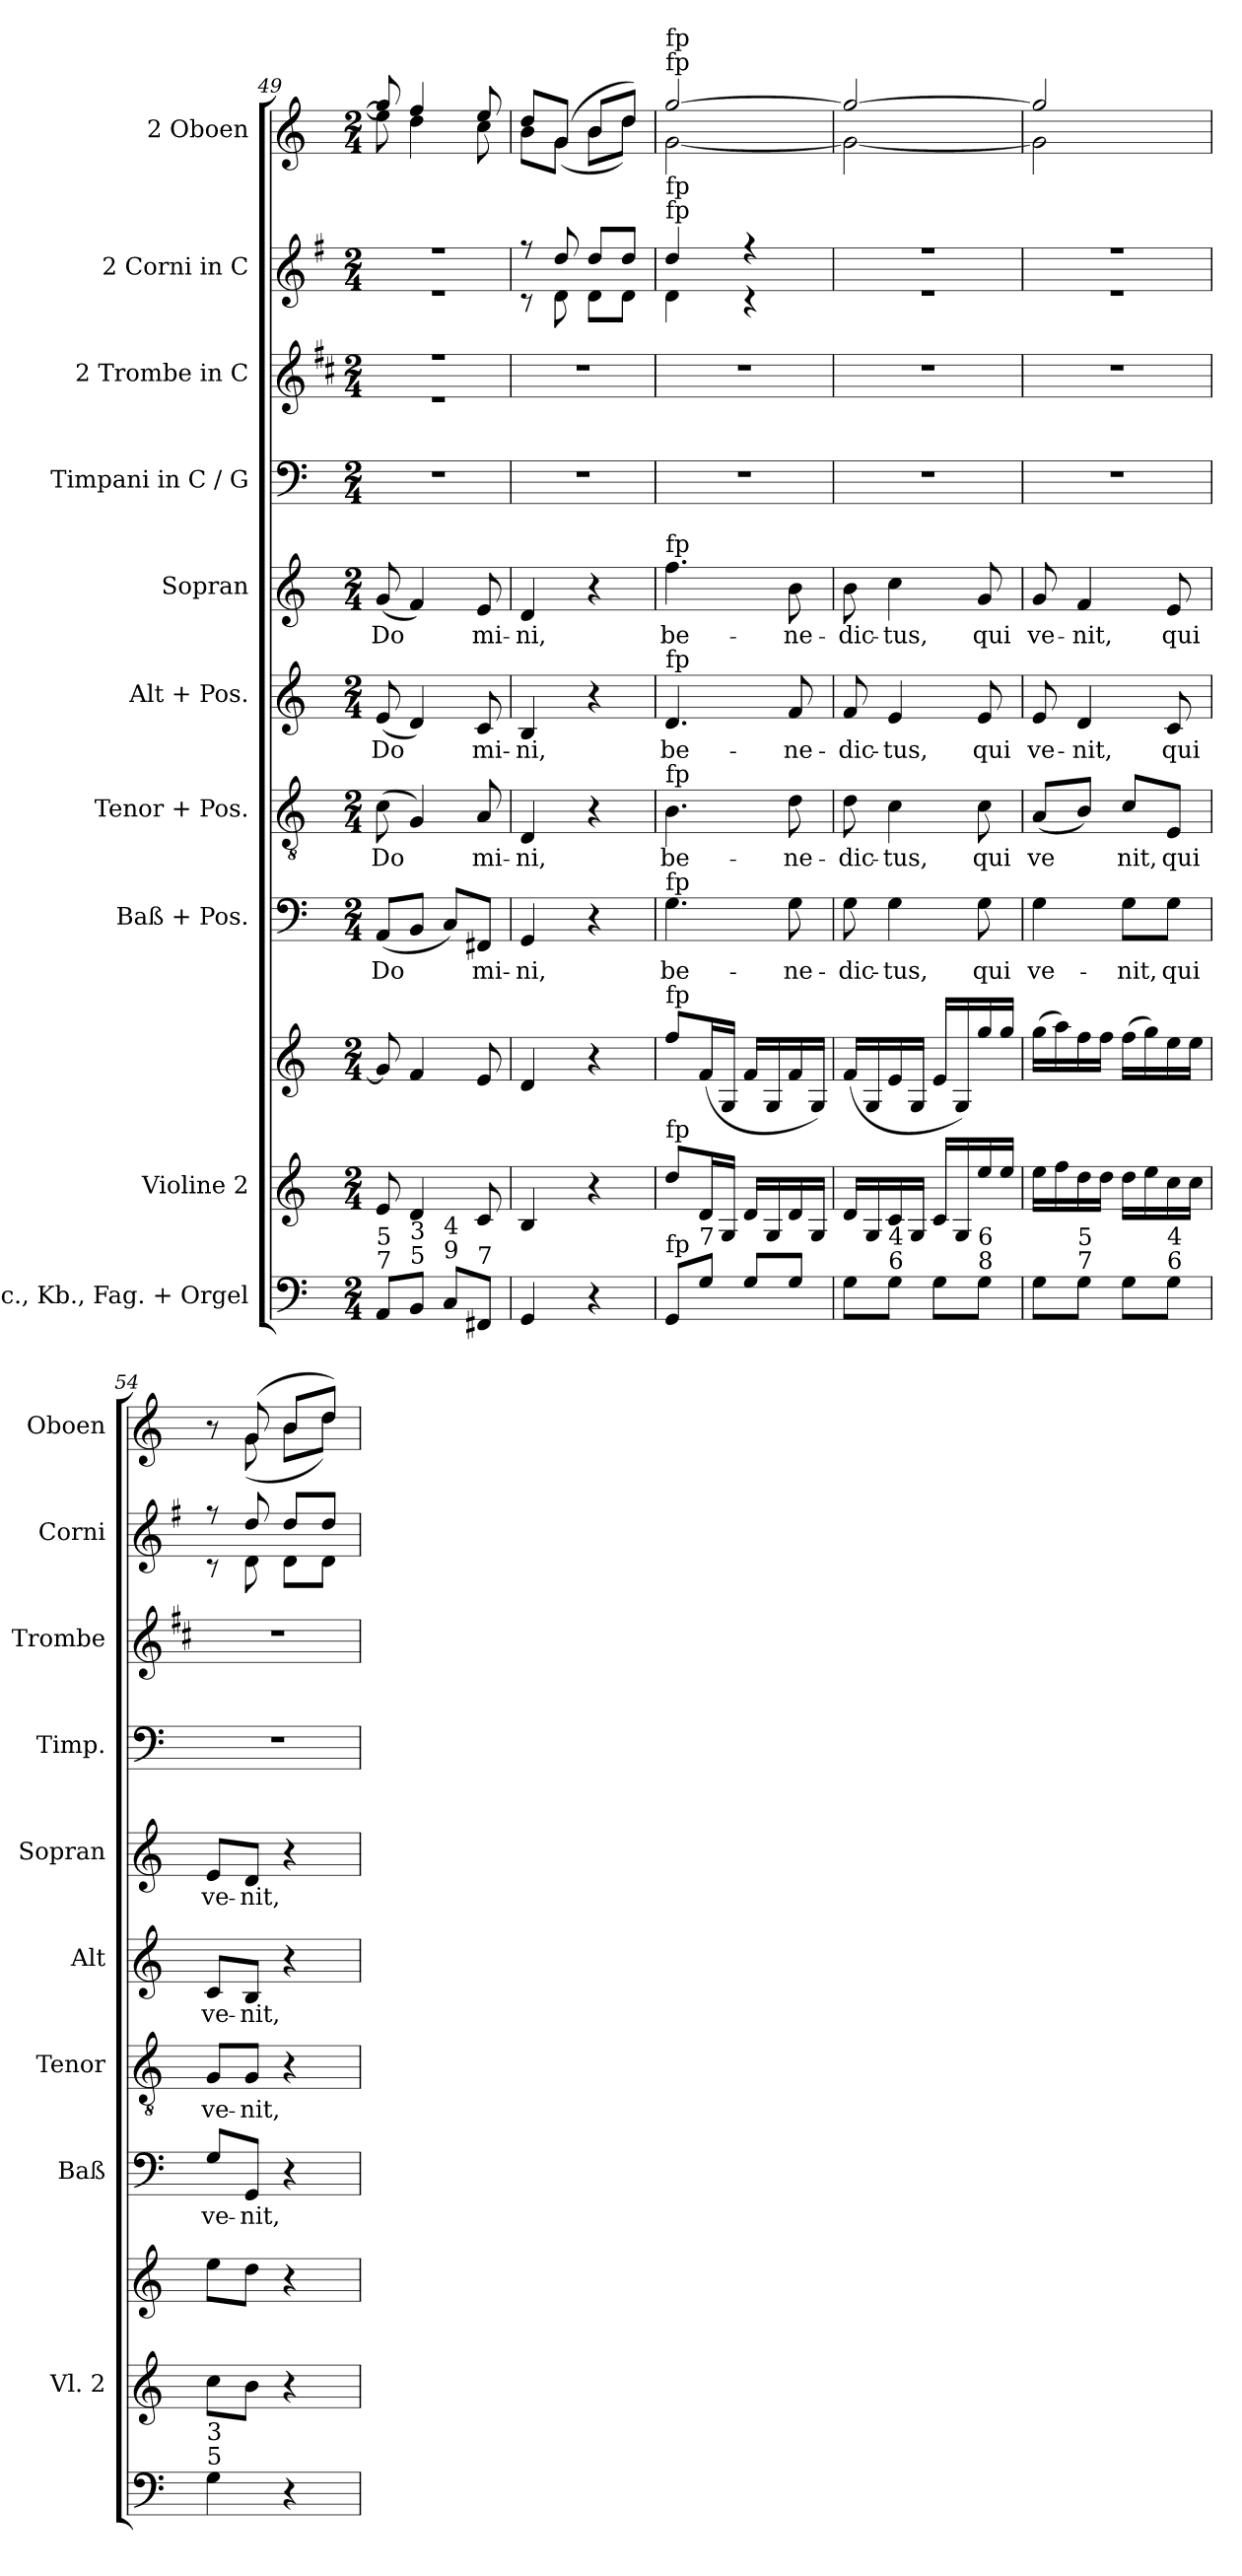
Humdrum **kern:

**kern	**kern	**kern	**kern	**text	**kern	**text	**kern	**text	**kern	**text	**kern	**kern	**kern	**kern
*part10	*part9	*part9	*part8	*part8	*part7	*part7	*part6	*part6	*part5	*part5	*part4	*part3	*part2	*part1
*staff11	*staff10	*staff9	*staff8	*staff8	*staff7	*staff7	*staff6	*staff6	*staff5	*staff5	*staff4	*staff3	*staff2	*staff1
*I"Vlc., Kb., Fag. + Orgel	*I"Violine 2	*	*I"Baß + Pos.	*	*I"Tenor + Pos.	*	*I"Alt + Pos.	*	*I"Sopran	*	*I"Timpani in C / G	*I"2 Trombe in C	*I"2 Corni in C	*I"2 Oboen
*	*I'Vl. 2	*	*I'Baß	*	*I'Tenor	*	*I'Alt	*	*I'Sopran	*	*I'Timp.	*I'Trombe	*I'Corni	*I'Oboen
*clefF4	*clefG2	*clefG2	*clefF4	*	*clefGv2	*	*clefG2	*	*clefG2	*	*clefF4	*clefG2	*clefG2	*clefG2
*	*	*	*	*	*	*	*	*	*	*	*	*ITrd1c2	*ITrd4c7	*
*k[]	*k[]	*k[]	*k[]	*	*k[]	*	*k[]	*	*k[]	*	*k[]	*k[]	*k[]	*k[]
*M2/4	*M2/4	*M2/4	*M2/4	*	*M2/4	*	*M2/4	*	*M2/4	*	*M2/4	*M2/4	*M2/4	*M2/4
=49	=49	=49	=49	=49	=49	=49	=49	=49	=49	=49	=49	=49	=49	=49
!LO:TX:a:t=7	!	!	!	!	!	!	!	!	!	!	!	!	!	!
!LO:TX:a:t=5	!	!	!	!	!	!	!	!	!	!	!	!	!	!
!	!	!	!	!LO:LY:b	!	!LO:LY:b	!	!LO:LY:b	!	!LO:LY:b	!	!	!	!
*	*	*	*	*	*	*	*	*	*	*	*	*^	*^	*^
8AA/L	8e/	8g/]	(<8AA/L	Do	(>8c\	Do	(<8e/	Do	(<8g/	Do	2r	2r	2r	2r	2r	8gg/]	8ee\]
!LO:TX:a:t=5	!	!	!	!	!	!	!	!	!	!	!	!	!	!	!	!	!
!LO:TX:a:t=3	!	!	!	!	!	!	!	!	!	!	!	!	!	!	!	!	!
8BB/J	4d/	4f/	8BB/J	.	4G/)	.	4d/)	.	4f/)	.	.	.	.	.	.	4ff/	4dd\
!LO:TX:a:t=9	!	!	!	!	!	!	!	!	!	!	!	!	!	!	!	!	!
!LO:TX:a:t=4	!	!	!	!	!	!	!	!	!	!	!	!	!	!	!	!	!
8C/L	.	.	8C/L)	.	.	.	.	.	.	.	.	.	.	.	.	.	.
!LO:TX:a:t=7	!	!	!	!	!	!	!	!	!	!	!	!	!	!	!	!	!
!	!	!	!	!LO:LY:b	!	!LO:LY:b	!	!LO:LY:b	!	!LO:LY:b	!	!	!	!	!	!	!
8FF#X/J	8c/	8e/	8FF#X/J	mi-	8A/	mi-	8c/	mi-	8e/	mi-	.	.	.	.	.	8ee/	8cc\
*	*	*	*	*	*	*	*	*	*	*	*	*v	*v	*	*	*	*
!!LO:PB:g=z	!!
=50	=50	=50	=50	=50	=50	=50	=50	=50	=50	=50	=50	=50	=50	=50	=50	=50
!	!	!	!	!LO:LY:b	!	!LO:LY:b	!	!LO:LY:b	!	!LO:LY:b	!	!	!	!	!	!
4GG/	4B/	4d/	4GG/	-ni,	4D/	-ni,	4B/	-ni,	4d/	-ni,	2r	2r	8r	8r	8dd/L	8b\L
.	.	.	.	.	.	.	.	.	.	.	.	.	8g/	8G\	(>8g/J	(<8g\J
4r	4r	4r	4r	.	4r	.	4r	.	4r	.	.	.	8g/L	8G\L	8b/L	8b\L
.	.	.	.	.	.	.	.	.	.	.	.	.	8g/J	8G\J	8dd/J)	8dd\J)
=51	=51	=51	=51	=51	=51	=51	=51	=51	=51	=51	=51	=51	=51	=51	=51	=51
!	!	!	!	!	!	!	!	!	!	!	!	!	!	!	!LO:TX:a:t=fp	!
!	!	!	!	!	!	!	!	!	!	!	!	!	!	!	!LO:TX:a:t=fp	!
!	!	!	!	!	!	!	!	!	!	!	!	!	!LO:TX:a:t=fp	!	!	!
!	!	!	!	!	!	!	!	!	!	!	!	!	!LO:TX:a:t=fp	!	!	!
!	!	!	!	!	!	!	!	!	!LO:TX:a:t=fp	!	!	!	!	!	!	!
!	!	!	!	!	!	!	!LO:TX:a:t=fp	!	!	!	!	!	!	!	!	!
!	!	!	!	!	!LO:TX:a:t=fp	!	!	!	!	!	!	!	!	!	!	!
!	!	!	!LO:TX:a:t=fp	!	!	!	!	!	!	!	!	!	!	!	!	!
!	!	!LO:TX:a:t=fp	!	!	!	!	!	!	!	!	!	!	!	!	!	!
!	!LO:TX:a:t=fp	!	!	!	!	!	!	!	!	!	!	!	!	!	!	!
!LO:TX:a:t=fp	!	!	!	!	!	!	!	!	!	!	!	!	!	!	!	!
!	!	!	!	!LO:LY:b	!	!LO:LY:b	!	!LO:LY:b	!	!LO:LY:b	!	!	!	!	!	!
8GG/L	8dd/L	8ff/L	4.G\	be-	4.B\	be-	4.d/	be-	4.ff\	be-	2r	2r	4g/	4G\	[2gg/	[2g\
!LO:TX:a:t=7	!	!	!	!	!	!	!	!	!	!	!	!	!	!	!	!
8G/J	16d/L	(<16f/L	.	.	.	.	.	.	.	.	.	.	.	.	.	.
.	16G/JJ	16G/JJ	.	.	.	.	.	.	.	.	.	.	.	.	.	.
8G/L	16d/LL	16f/LL	.	.	.	.	.	.	.	.	.	.	4r	4r	.	.
.	16G/	16G/	.	.	.	.	.	.	.	.	.	.	.	.	.	.
!	!	!	!	!LO:LY:b	!	!LO:LY:b	!	!LO:LY:b	!	!LO:LY:b	!	!	!	!	!	!
8G/J	16d/	16f/	8G\	ne-	8d\	ne-	8f/	ne-	8b\	ne-	.	.	.	.	.	.
.	16G/JJ	16G/JJ)	.	.	.	.	.	.	.	.	.	.	.	.	.	.
=52	=52	=52	=52	=52	=52	=52	=52	=52	=52	=52	=52	=52	=52	=52	=52	=52
!	!	!	!	!LO:LY:b	!	!LO:LY:b	!	!LO:LY:b	!	!LO:LY:b	!	!	!	!	!	!
8G\L	16d/LL	(<16f/LL	8G\	dic-	8d\	dic-	8f/	dic-	8b\	dic-	2r	2r	2r	2r	2gg/_	2g\_
.	16G/	16G/	.	.	.	.	.	.	.	.	.	.	.	.	.	.
!LO:TX:a:t=6	!	!	!	!	!	!	!	!	!	!	!	!	!	!	!	!
!LO:TX:a:t=4	!	!	!	!	!	!	!	!	!	!	!	!	!	!	!	!
!	!	!	!	!LO:LY:b	!	!LO:LY:b	!	!LO:LY:b	!	!LO:LY:b	!	!	!	!	!	!
8G\J	16c/	16e/	4G\	tus,	4c\	tus,	4e/	tus,	4cc\	tus,	.	.	.	.	.	.
.	16G/JJ	16G/JJ	.	.	.	.	.	.	.	.	.	.	.	.	.	.
8G\L	16c/LL	16e/LL	.	.	.	.	.	.	.	.	.	.	.	.	.	.
.	16G/	16G/)	.	.	.	.	.	.	.	.	.	.	.	.	.	.
!LO:TX:a:t=8	!	!	!	!	!	!	!	!	!	!	!	!	!	!	!	!
!LO:TX:a:t=6	!	!	!	!	!	!	!	!	!	!	!	!	!	!	!	!
!	!	!	!	!LO:LY:b	!	!LO:LY:b	!	!LO:LY:b	!	!LO:LY:b	!	!	!	!	!	!
8G\J	16ee/	16gg/	8G\	qui	8c\	qui	8e/	qui	8g/	qui	.	.	.	.	.	.
.	16ee/JJ	16gg/JJ	.	.	.	.	.	.	.	.	.	.	.	.	.	.
=53	=53	=53	=53	=53	=53	=53	=53	=53	=53	=53	=53	=53	=53	=53	=53	=53
!	!	!	!	!LO:LY:b	!	!LO:LY:b	!	!LO:LY:b	!	!LO:LY:b	!	!	!	!	!	!
8G\L	16ee\LL	(>16gg\LL	4G\	ve-	(<8A/L	ve	8e/	ve-	8g/	ve-	2r	2r	2r	2r	2gg/]	2g\]
.	16ff\	16aa\)	.	.	.	.	.	.	.	.	.	.	.	.	.	.
!LO:TX:a:t=7	!	!	!	!	!	!	!	!	!	!	!	!	!	!	!	!
!LO:TX:a:t=5	!	!	!	!	!	!	!	!	!	!	!	!	!	!	!	!
!	!	!	!	!	!	!	!	!LO:LY:b	!	!LO:LY:b	!	!	!	!	!	!
8G\J	16dd\	16ff\	.	.	8B/J)	.	4d/	nit,	4f/	nit,	.	.	.	.	.	.
.	16dd\JJ	16ff\JJ	.	.	.	.	.	.	.	.	.	.	.	.	.	.
!	!	!	!	!LO:LY:b	!	!LO:LY:b	!	!	!	!	!	!	!	!	!	!
8G\L	16dd\LL	(>16ff\LL	8G\L	nit,	8c/L	nit,	.	.	.	.	.	.	.	.	.	.
.	16ee\	16gg\)	.	.	.	.	.	.	.	.	.	.	.	.	.	.
!LO:TX:a:t=6	!	!	!	!	!	!	!	!	!	!	!	!	!	!	!	!
!LO:TX:a:t=4	!	!	!	!	!	!	!	!	!	!	!	!	!	!	!	!
!	!	!	!	!LO:LY:b	!	!LO:LY:b	!	!LO:LY:b	!	!LO:LY:b	!	!	!	!	!	!
8G\J	16cc\	16ee\	8G\J	qui	8E/J	qui	8c/	qui	8e/	qui	.	.	.	.	.	.
.	16cc\JJ	16ee\JJ	.	.	.	.	.	.	.	.	.	.	.	.	.	.
=54	=54	=54	=54	=54	=54	=54	=54	=54	=54	=54	=54	=54	=54	=54	=54	=54
!LO:TX:a:t=5	!	!	!	!	!	!	!	!	!	!	!	!	!	!	!	!
!LO:TX:a:t=3	!	!	!	!	!	!	!	!	!	!	!	!	!	!	!	!
!	!	!	!	!LO:LY:b	!	!LO:LY:b	!	!LO:LY:b	!	!LO:LY:b	!	!	!	!	!	!
4G\	8cc\L	8ee\L	8G/L	ve-	8G/L	ve-	8c/L	ve-	8e/L	ve-	2r	2r	8r	8r	8r	8ryy
!	!	!	!	!LO:LY:b	!	!LO:LY:b	!	!LO:LY:b	!	!LO:LY:b	!	!	!	!	!	!
.	8b\J	8dd\J	8GG/J	nit,	8G/J	nit,	8B/J	nit,	8d/J	nit,	.	.	8g/	8G\	(>8g/	(<8g\
4r	4r	4r	4r	.	4r	.	4r	.	4r	.	.	.	8g/L	8G\L	8b/L	8b\L
.	.	.	.	.	.	.	.	.	.	.	.	.	8g/J	8G\J	8dd/J)	8dd\J)
*	*	*	*	*	*	*	*	*	*	*	*	*	*v	*v	*	*
*	*	*	*	*	*	*	*	*	*	*	*	*	*	*v	*v
=	=	=	=	=	=	=	=	=	=	=	=	=	=	=
*-	*-	*-	*-	*-	*-	*-	*-	*-	*-	*-	*-	*-	*-	*-
